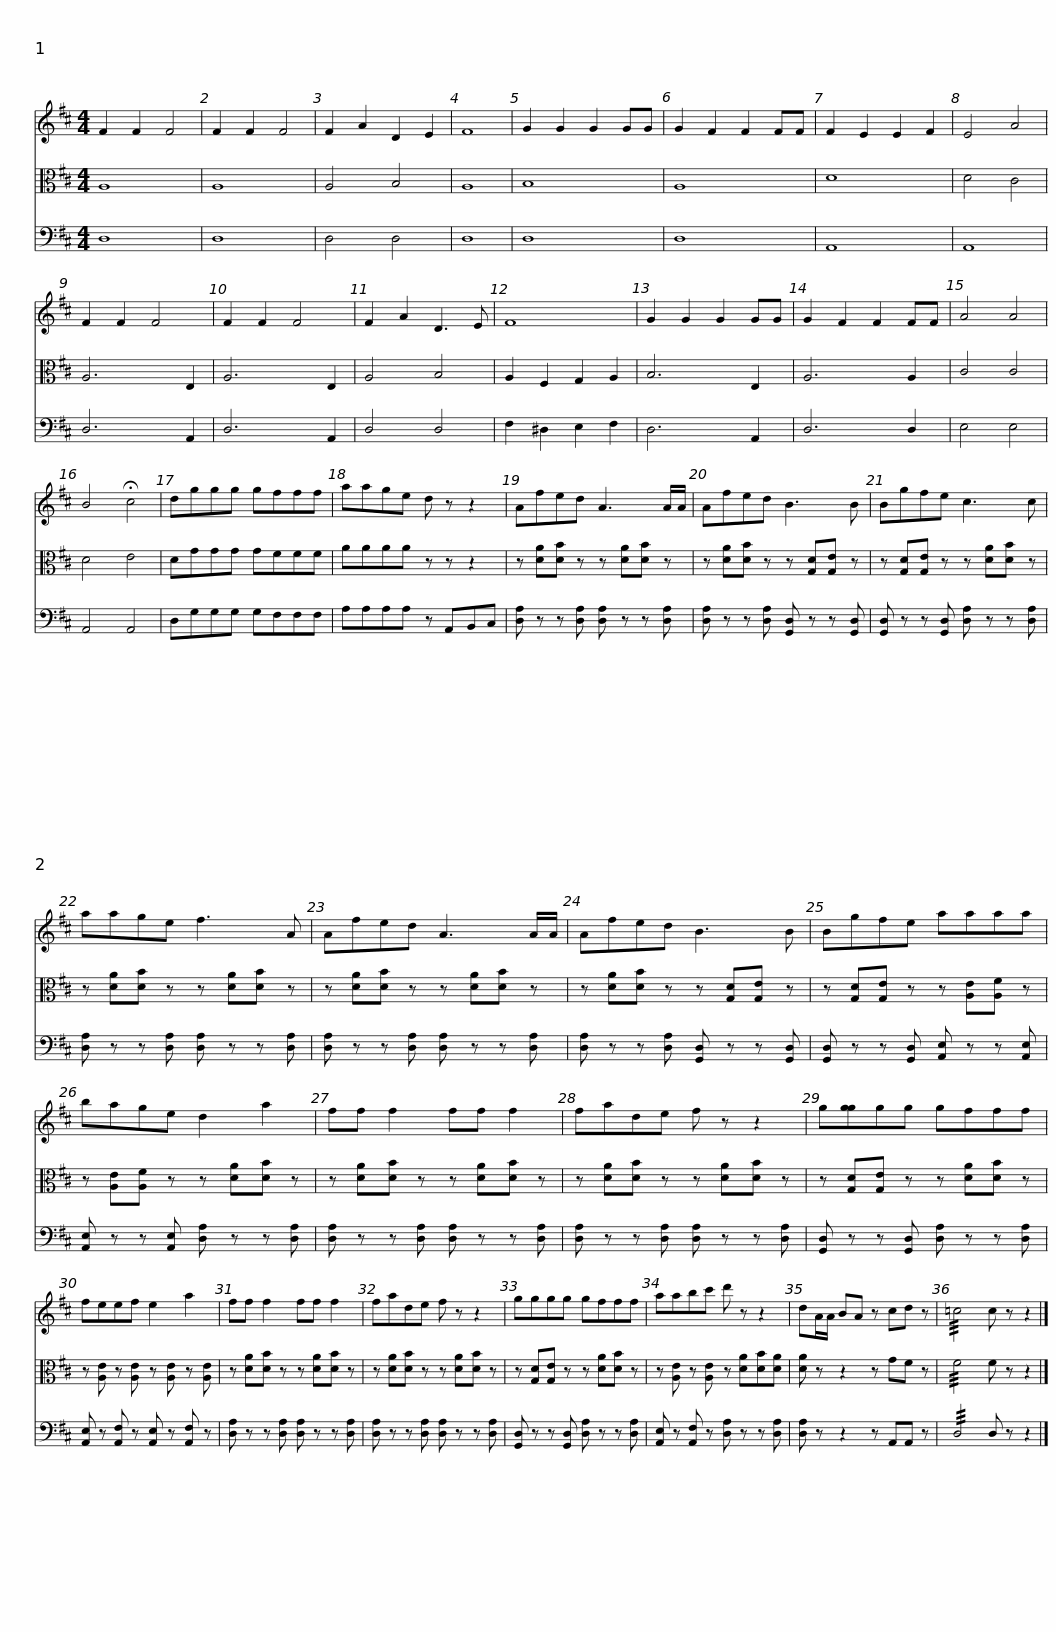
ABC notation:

X:1
%%score 1 2 3
L:1/8
M:4/4
I:linebreak $
K:D
V:1 treble
V:2 alto
V:3 bass
V:1
 F2 F2 F4 | F2 F2 F4 | F2 A2 D2 E2 | F8 | G2 G2 G2 GG | %5
 G2 F2 F2 FF | F2 E2 E2 F2 | E4 A4 | F2 F2 F4 |$ F2 F2 F4 | %10
 F2 A2 D3 E | F8 | G2 G2 G2 GG | G2 F2 F2 FF | A4 A4 | %15
 B4 !fermata!c4 | dggg gfff |$ aage d z z2 | Afed A3 A/A/ | Afed B3 B | %20
 Bgfe c3 c |$ aage f3 A | Afed A3 A/A/ | Afed B3 B | Bgfe aaaa |$ %25
 bage d2 a2 | ff f2 ff f2 | fade f z z2 | g[gg]gg gfff |$ feef e2 a2 | %30
 ff f2 ff f2 | fade f z z2 | gggg gfff |$ aabc' d' z z2 | dA/A/ BA z cd z | %35
 !///!=c4 c z z2 |] %36
V:2
 A,8 | A,8 | A,4 B,4 | A,8 | B,8 | %5
 A,8 | D8 | D4 C4 | A,6 E,2 |$ A,6 E,2 | %10
 A,4 B,4 | A,2 F,2 G,2 A,2 | B,6 E,2 | A,6 A,2 | C4 C4 | %15
 D4 E4 | DGGG GFFF |$ AAAA z z z2 | z [DA][DB] z z [DA][DB] z | z [DA][DB] z z [G,D][G,E] z | %20
 z [G,D][G,E] z z [DA][DB] z |$ z [DA][DB] z z [DA][DB] z | z [DA][DB] z z [DA][DB] z | z [DA][DB] z z [G,D][G,E] z | z [G,D][G,E] z z [A,E][A,F] z |$ %25
 z [A,E][A,F] z z [DA][DB] z | z [DA][DB] z z [DA][DB] z | z [DA][DB] z z [DA][DB] z | z [G,D][G,E] z z [DA][DB] z |$ z [A,E] z [A,E] z [A,E] z [A,E] | %30
 z [DA][DB] z z [DA][DB] z | z [DA][DB] z z [DA][DB] z | z [G,D][G,E] z z [DA][DB] z |$ z [A,E] z [A,E] z [DA][DB][DA] | [DA] z z2 z GF z | %35
 !///!F4 F z z2 |] %36
V:3
 D,8 | D,8 | D,4 D,4 | D,8 | D,8 | %5
 D,8 | A,,8 | A,,8 | D,6 A,,2 |$ D,6 A,,2 | %10
 D,4 D,4 | F,2 ^D,2 E,2 F,2 | D,6 A,,2 | D,6 D,2 | E,4 E,4 | %15
 A,,4 A,,4 | D,G,G,G, G,F,F,F, |$ A,A,A,A, z A,,B,,C, | [D,A,] z z [D,A,] [D,A,] z z [D,A,] | [D,A,] z z [D,A,] [G,,D,] z z [G,,D,] | %20
 [G,,D,] z z [G,,D,] [D,A,] z z [D,A,] |$ [D,A,] z z [D,A,] [D,A,] z z [D,A,] | [D,A,] z z [D,A,] [D,A,] z z [D,A,] | [D,A,] z z [D,A,] [G,,D,] z z [G,,D,] | [G,,D,] z z [G,,D,] [A,,E,] z z [A,,E,] |$ %25
 [A,,E,] z z [A,,E,] [D,A,] z z [D,A,] | [D,A,] z z [D,A,] [D,A,] z z [D,A,] | [D,A,] z z [D,A,] [D,A,] z z [D,A,] | [G,,D,] z z [G,,D,] [D,A,] z z [D,A,] |$ [A,,E,] z [A,,F,] z [A,,E,] z [A,,F,] z | %30
 [D,A,] z z [D,A,] [D,A,] z z [D,A,] | [D,A,] z z [D,A,] [D,A,] z z [D,A,] | [G,,D,] z z [G,,D,] [D,A,] z z [D,A,] |$ [A,,E,] z [A,,F,] z [D,A,] z z [D,A,] | [D,A,] z z2 z A,,A,, z | %35
 !///!D,4 D, z z2 |] %36
